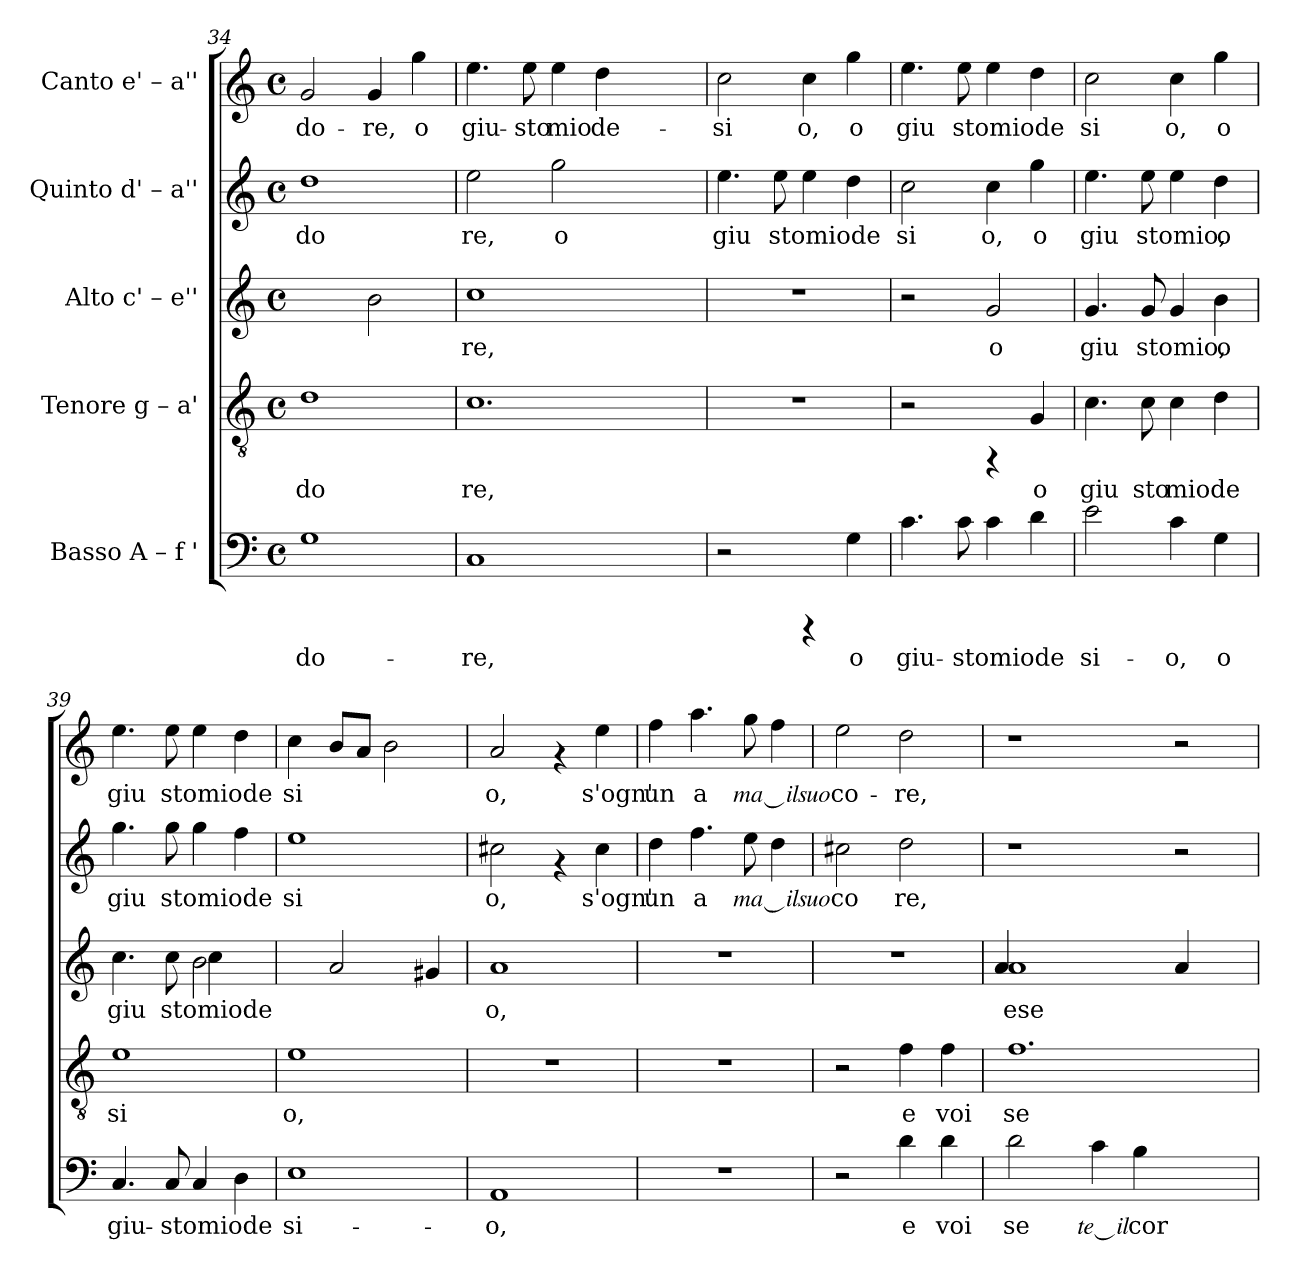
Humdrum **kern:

**kern	**text	**kern	**text	**kern	**text	**kern	**text	**kern	**text
*part5	*part5	*part4	*part4	*part3	*part3	*part2	*part2	*part1	*part1
*staff5	*staff5	*staff4	*staff4	*staff3	*staff3	*staff2	*staff2	*staff1	*staff1
*I"Basso  A – f '	*	*I"Tenore  g – a'	*	*I"Alto  c' – e''	*	*I"Quinto  d' – a''	*	*I"Canto  e' – a''	*
*clefF4	*	*clefGv2	*	*clefG2	*	*clefG2	*	*clefG2	*
*k[]	*	*k[]	*	*k[]	*	*k[]	*	*k[]	*
*C:	*	*C:	*	*C:	*	*C:	*	*C:	*
*M4/4	*	*M4/4	*	*M4/4	*	*M4/4	*	*M4/4	*
*met(c)	*	*met(c)	*	*met(c)	*	*met(c)	*	*met(c)	*
=34	=34	=34	=34	=34	=34	=34	=34	=34	=34
!	!LO:LY:b:cj	!	!LO:LY:b:cj	!	!	!	!LO:LY:b:rj	!	!LO:LY:b:rj
1G	-do-	1d	do	2ryy	.	1dd	do	2g/	-do-
!	!	!	!	!	!LO:LY:b:rj	!	!	!	!LO:LY:b:rj
.	.	.	.	2b\	.	.	.	4g/	-re,
!	!	!	!	!	!	!	!	!	!LO:LY:b:rj
.	.	.	.	.	.	.	.	4gg\	o
=35	=35	=35	=35	=35	=35	=35	=35	=35	=35
!	!LO:LY:b:cj	!	!LO:LY:b:cj	!	!LO:LY:b:rj	!	!LO:LY:b:rj	!	!LO:LY:b:rj
1C	-re,	1.c	re,	1cc	re,	2ee\	re,	4.ee\	giu-
!	!	!	!	!	!	!	!	!	!LO:LY:b:rj
.	.	.	.	.	.	.	.	8ee\	-sto
!	!	!	!	!	!	!	!LO:LY:b:rj	!	!LO:LY:b:rj
.	.	.	.	.	.	2gg\	o	4ee\	mio
!	!	!	!	!	!	!	!	!	!LO:LY:b:rj
.	.	.	.	.	.	.	.	4dd\	de-
2ryy	.	.	.	2ryy	.	2ryy	.	2ryy	.
!!LO:PB:g=z
=36	=36	=36	=36	=36	=36	=36	=36	=36	=36
!	!	!	!	!	!	!	!LO:LY:b:rj	!	!LO:LY:b:rj
2r	.	1r	.	1r	.	4.ee\	giu	2cc\	-si
!	!	!	!	!	!	!	!LO:LY:b:rj	!	!
.	.	.	.	.	.	8ee\	stomiode	.	.
!	!	!	!	!	!	!	!LO:LY:b:rj	!	!LO:LY:b:rj
4rCCC	.	.	.	.	.	4ee\	.	4cc\	o,
!	!LO:LY:b:cj	!	!	!	!	!	!LO:LY:b:rj	!	!LO:LY:b:rj
4G\	o	.	.	.	.	4dd\	.	4gg\	o
=37	=37	=37	=37	=37	=37	=37	=37	=37	=37
!	!LO:LY:b:cj	!	!	!	!	!	!LO:LY:b:rj	!	!LO:LY:b:rj
4.c\	giu-	2r	.	2r	.	2cc\	si	4.ee\	giu
!	!LO:LY:b:cj	!	!	!	!	!	!	!	!LO:LY:b:rj
8c\	-stomiode-	.	.	.	.	.	.	8ee\	stomiode
!	!LO:LY:b:cj	!	!	!	!LO:LY:b:rj	!	!LO:LY:b:rj	!	!LO:LY:b:rj
4c\	--	4rFF	.	2g/	o	4cc\	o,	4ee\	.
!	!LO:LY:b:cj	!	!LO:LY:b:cj	!	!	!	!LO:LY:b:rj	!	!LO:LY:b:rj
4d\	--	4G/	o	.	.	4gg\	o	4dd\	.
=38	=38	=38	=38	=38	=38	=38	=38	=38	=38
!	!LO:LY:b:cj	!	!LO:LY:b:cj	!	!LO:LY:b:rj	!	!LO:LY:b:rj	!	!LO:LY:b:rj
2e\	-si-	4.c\	giu	4.g/	giu	4.ee\	giu	2cc\	si
!	!	!	!LO:LY:b:cj	!	!LO:LY:b:rj	!	!LO:LY:b:rj	!	!
.	.	8c\	sto	8g/	stomio,	8ee\	stomio,	.	.
!	!LO:LY:b:cj	!	!LO:LY:b:cj	!	!LO:LY:b:rj	!	!LO:LY:b:rj	!	!LO:LY:b:rj
4c\	-o,	4c\	miode	4g/	.	4ee\	.	4cc\	o,
!	!LO:LY:b:cj	!	!LO:LY:b:cj	!	!LO:LY:b:rj	!	!LO:LY:b:rj	!	!LO:LY:b:rj
4G\	o	4d\	.	4b\	o	4dd\	o	4gg\	o
=39	=39	=39	=39	=39	=39	=39	=39	=39	=39
!	!LO:LY:b:cj	!	!LO:LY:b:cj	!	!LO:LY:b:rj	!	!LO:LY:b:rj	!	!LO:LY:b:rj
*	*	*	*	*^	*	*	*	*	*
4.C/	giu-	1e	si	4.cc\	2ryy	giu	4.gg\	giu	4.ee\	giu
!	!LO:LY:b:cj	!	!	!	!	!LO:LY:b:rj	!	!LO:LY:b:rj	!	!LO:LY:b:rj
8C/	-stomiode-	.	.	8cc\	.	stomiode	8gg\	stomiode	8ee\	stomiode
!	!LO:LY:b:cj	!	!	!	!	!LO:LY:b:rj	!	!LO:LY:b:rj	!	!LO:LY:b:rj
4C/	--	.	.	2b\	4cc\	.	4gg\	.	4ee\	.
!	!LO:LY:b:cj	!	!	!	!	!	!	!LO:LY:b:rj	!	!LO:LY:b:rj
4D\	--	.	.	.	4ryy	.	4ff\	.	4dd\	.
=40	=40	=40	=40	=40	=40	=40	=40	=40	=40	=40
!	!LO:LY:b:cj	!	!LO:LY:b:cj	!	!	!	!	!LO:LY:b:rj	!	!LO:LY:b:rj
*	*	*	*	*v	*v	*	*	*	*	*
1E	-si-	1e	o,	4ryy	.	1ee	si	4cc\	si
!	!	!	!	!	!	!	!	!	!LO:LY:b:rj
.	.	.	.	2a/	.	.	.	8b/L	.
!	!	!	!	!	!	!	!	!	!LO:LY:b:rj
.	.	.	.	.	.	.	.	8a/J	.
!	!	!	!	!	!	!	!	!	!LO:LY:b:rj
.	.	.	.	.	.	.	.	2b\	.
!	!	!	!	!	!LO:LY:b:rj	!	!	!	!
.	.	.	.	4g#X/	.	.	.	.	.
=41	=41	=41	=41	=41	=41	=41	=41	=41	=41
!	!LO:LY:b:cj	!	!	!	!LO:LY:b:rj	!	!LO:LY:b:rj	!	!LO:LY:b:rj
1AA	-o,	1r	.	1a	o,	2cc#X\	o,	2a/	o,
.	.	.	.	.	.	4rf	.	4rf	.
!	!	!	!	!	!	!	!LO:LY:b:rj	!	!LO:LY:b:rj
.	.	.	.	.	.	4cc#\	s'ogn'	4ee\	s'ogn'
=42	=42	=42	=42	=42	=42	=42	=42	=42	=42
!	!	!	!	!	!	!	!LO:LY:b:rj	!	!LO:LY:b:rj
1r	.	1r	.	1r	.	4dd\	un	4ff\	un
!	!	!	!	!	!	!	!LO:LY:b:rj	!	!LO:LY:b:rj
.	.	.	.	.	.	4.ff\	a	4.aa\	a
!	!	!	!	!	!	!	!LO:LY:b:rj	!	!LO:LY:b:rj
.	.	.	.	.	.	8ee\	ma‿ilsuo	8gg\	ma‿ilsuo
!	!	!	!	!	!	!	!LO:LY:b:rj	!	!LO:LY:b:rj
.	.	.	.	.	.	4dd\	.	4ff\	.
!!LO:PB:g=z
=43	=43	=43	=43	=43	=43	=43	=43	=43	=43
!	!	!	!	!	!	!	!LO:LY:b:rj	!	!LO:LY:b:rj
2r	.	2r	.	1r	.	2cc#X\	co	2ee\	co-
!	!LO:LY:b:cj	!	!LO:LY:b:cj	!	!	!	!LO:LY:b:rj	!	!LO:LY:b:rj
4d\	e	4f\	e	.	.	2dd\	re,	2dd\	-re,
!	!LO:LY:b:cj	!	!LO:LY:b:cj	!	!	!	!	!	!
4d\	voi	4f\	voi	.	.	.	.	.	.
=44	=44	=44	=44	=44	=44	=44	=44	=44	=44
!	!LO:LY:b:cj	!	!LO:LY:b:cj	!	!LO:LY:b:rj	!	!	!	!
*	*	*	*	*^	*	*	*	*	*
2d\	se	1.f	se-	1a	4a/	ese	1r	.	1r	.
.	.	.	.	.	4ryy	.	.	.	.	.
!	!LO:LY:b:cj	!	!	!	!	!	!	!	!	!
4c\	te‿il	.	.	.	1ryy	.	.	.	.	.
!	!LO:LY:b:cj	!	!	!	!	!	!	!	!	!
4B\	cor	.	.	.	.	.	.	.	.	.
!	!	!	!	!	!	!LO:LY:b:rj	!	!	!	!
2ryy	.	.	.	4a/	.	.	2r	.	2r	.
.	.	.	.	4ryy	.	.	.	.	.	.
*	*	*	*	*v	*v	*	*	*	*	*
=	=	=	=	=	=	=	=	=	=
*-	*-	*-	*-	*-	*-	*-	*-	*-	*-
